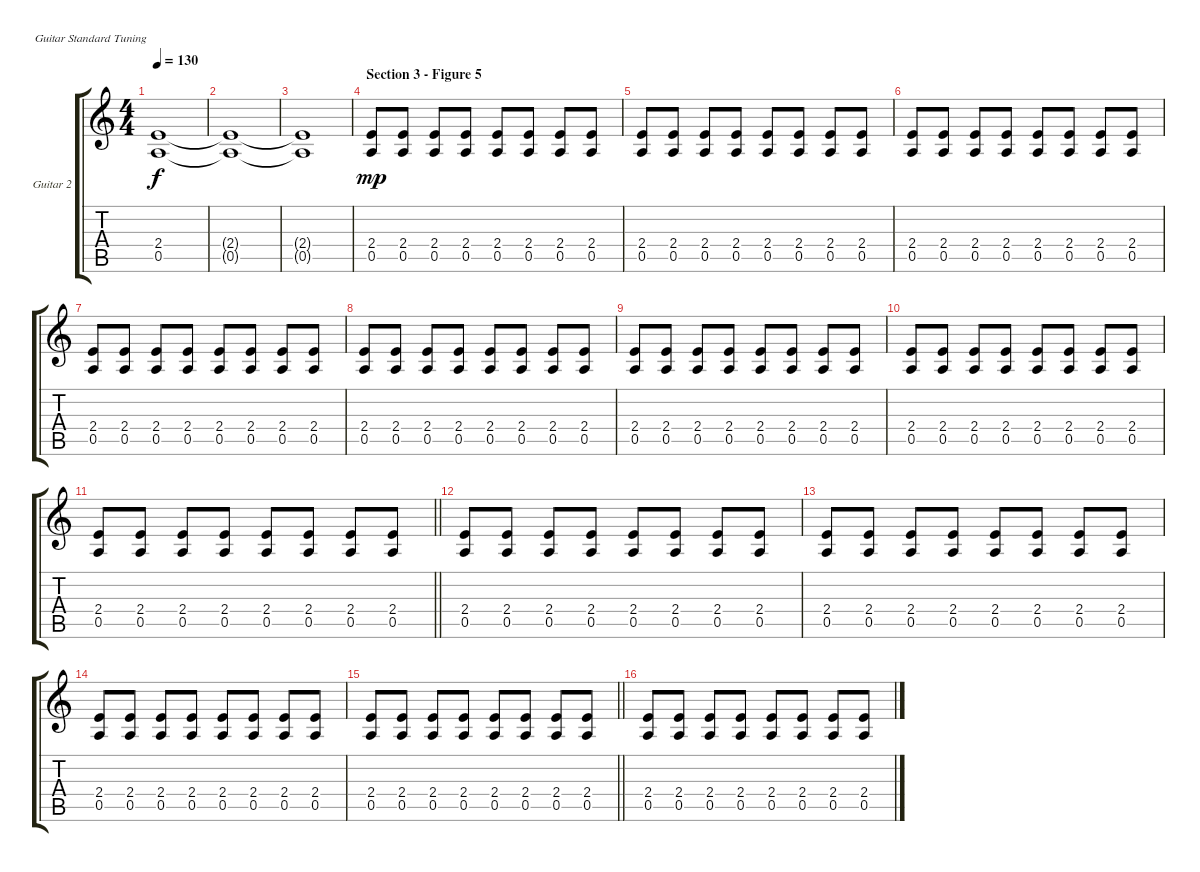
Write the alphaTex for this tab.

\defaultSystemsLayout 4
\bracketExtendMode groupsimilarinstruments
\firstSystemTrackNameOrientation horizontal
\otherSystemsTrackNameOrientation horizontal
\track ("Guitar 2" "Guitar 2") {instrument distortionguitar}
\staff {score tabs}
\tuning (E4 B3 G3 D3 A2 E2)
\ts (4 4)
\tempo 130
\clef g2
\scale
0.333333
\ks aminor
(0.5{t} 2.4{t}).1{dy f} |
\scale
0.333333 (0.5{t} 2.4{t}).1 |
\scale
0.333333 (0.5{t} 2.4{t}).1 |
\section ("" "Section 3 - Figure 5")
\scale
0.333333 (0.5 2.4).8{dy mp} (0.5 2.4).8 (0.5 2.4).8 (0.5 2.4).8 (0.5 2.4).8 (0.5 2.4).8 (0.5 2.4).8 (0.5 2.4).8 |
\scale
0.333333 (0.5 2.4).8 (0.5 2.4).8 (0.5 2.4).8 (0.5 2.4).8 (0.5 2.4).8 (0.5 2.4).8 (0.5 2.4).8 (0.5 2.4).8 |
\scale
0.333333 (0.5 2.4).8 (0.5 2.4).8 (0.5 2.4).8 (0.5 2.4).8 (0.5 2.4).8 (0.5 2.4).8 (0.5 2.4).8 (0.5 2.4).8 |
\scale
0.333333 (0.5 2.4).8 (0.5 2.4).8 (0.5 2.4).8 (0.5 2.4).8 (0.5 2.4).8 (0.5 2.4).8 (0.5 2.4).8 (0.5 2.4).8 |
\scale
0.333333 (0.5 2.4).8 (0.5 2.4).8 (0.5 2.4).8 (0.5 2.4).8 (0.5 2.4).8 (0.5 2.4).8 (0.5 2.4).8 (0.5 2.4).8 |
\scale
0.333333 (0.5 2.4).8 (0.5 2.4).8 (0.5 2.4).8 (0.5 2.4).8 (0.5 2.4).8 (0.5 2.4).8 (0.5 2.4).8 (0.5 2.4).8 |
\scale
0.333333 (0.5 2.4).8 (0.5 2.4).8 (0.5 2.4).8 (0.5 2.4).8 (0.5 2.4).8 (0.5 2.4).8 (0.5 2.4).8 (0.5 2.4).8 |
\scale
0.333333
\barLineRight lightlight
(0.5 2.4).8 (0.5 2.4).8 (0.5 2.4).8 (0.5 2.4).8 (0.5 2.4).8 (0.5 2.4).8 (0.5 2.4).8 (0.5 2.4).8 |
\scale
0.333333 (0.5 2.4).8 (0.5 2.4).8 (0.5 2.4).8 (0.5 2.4).8 (0.5 2.4).8 (0.5 2.4).8 (0.5 2.4).8 (0.5 2.4).8 |
\scale
0.333333 (0.5 2.4).8 (0.5 2.4).8 (0.5 2.4).8 (0.5 2.4).8 (0.5 2.4).8 (0.5 2.4).8 (0.5 2.4).8 (0.5 2.4).8 |
\scale
0.333333 (0.5 2.4).8 (0.5 2.4).8 (0.5 2.4).8 (0.5 2.4).8 (0.5 2.4).8 (0.5 2.4).8 (0.5 2.4).8 (0.5 2.4).8 |
\scale
0.333333
\barLineRight lightlight
(0.5 2.4).8 (0.5 2.4).8 (0.5 2.4).8 (0.5 2.4).8 (0.5 2.4).8 (0.5 2.4).8 (0.5 2.4).8 (0.5 2.4).8 |
\scale
0.333333 (0.5 2.4).8 (0.5 2.4).8 (0.5 2.4).8 (0.5 2.4).8 (0.5 2.4).8 (0.5 2.4).8 (0.5 2.4).8 (0.5 2.4).8
